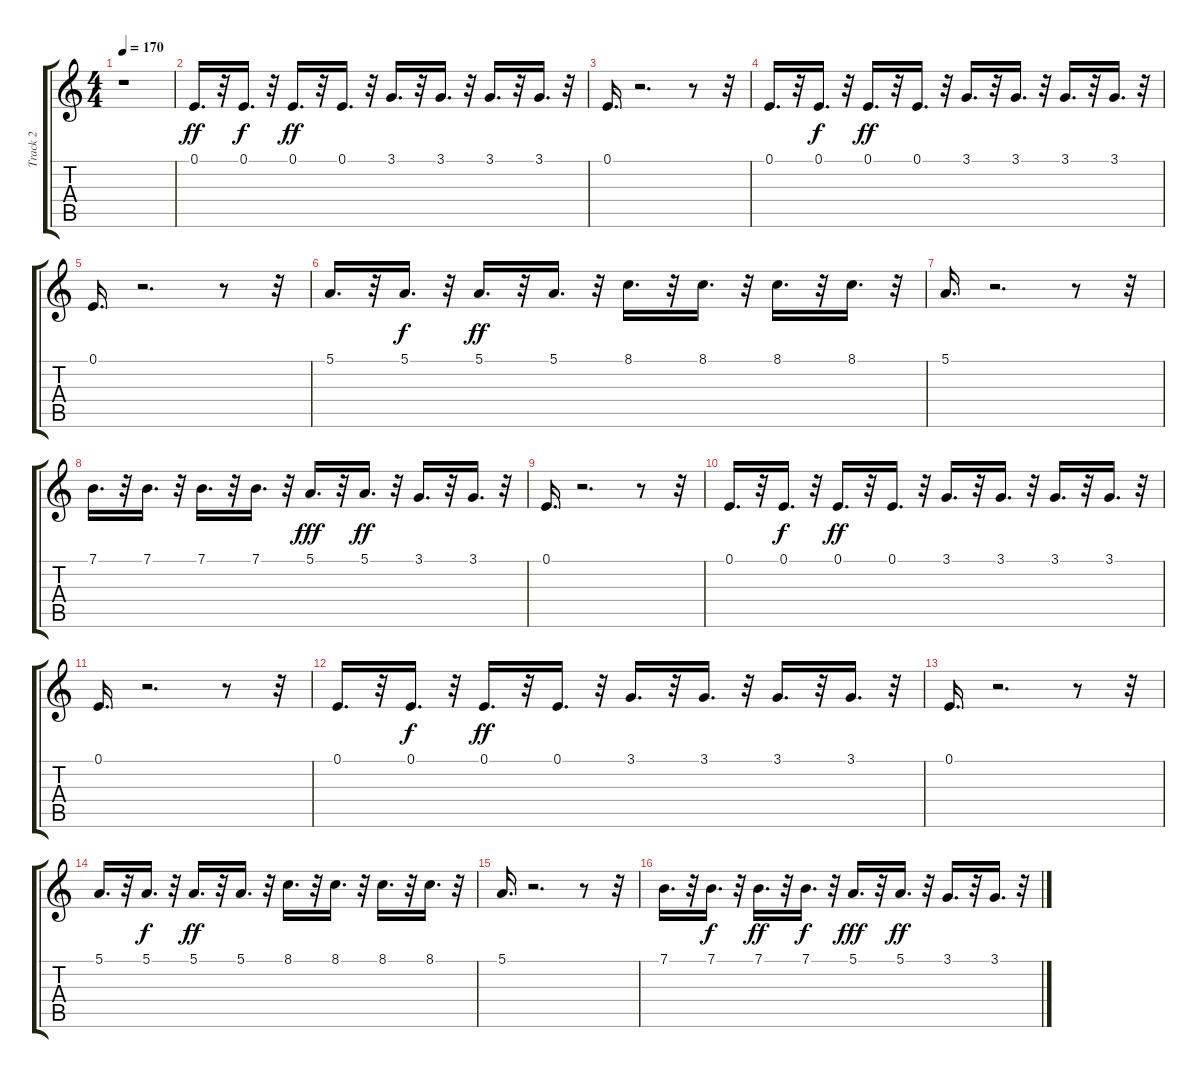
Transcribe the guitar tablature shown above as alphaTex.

\track ("Track 2" "Track 2") {instrument fx4atmosphere}
\staff {score tabs}
\tuning (E4 B3 G3 D3 A2 E2) {hide}
\ts (4 4)
\tempo 170
\clef g2
\ks c
r.1{dy ff} |
0.1.16{d} r.32 0.1.16{d dy f} r.32 0.1.16{d dy ff} r.32 0.1.16{d} r.32 3.1.16{d} r.32 3.1.16{d} r.32 3.1.16{d} r.32 3.1.16{d} r.32 |
0.1.16{d} r.2{d} r.8 r.32 |
0.1.16{d} r.32 0.1.16{d dy f} r.32 0.1.16{d dy ff} r.32 0.1.16{d} r.32 3.1.16{d} r.32 3.1.16{d} r.32 3.1.16{d} r.32 3.1.16{d} r.32 |
0.1.16{d} r.2{d} r.8 r.32 |
5.1.16{d} r.32 5.1.16{d dy f} r.32 5.1.16{d dy ff} r.32 5.1.16{d} r.32 8.1.16{d} r.32 8.1.16{d} r.32 8.1.16{d} r.32 8.1.16{d} r.32 |
5.1.16{d} r.2{d} r.8 r.32 |
7.1.16{d} r.32 7.1.16{d} r.32 7.1.16{d} r.32 7.1.16{d} r.32 5.1.16{d dy fff} r.32 5.1.16{d dy ff} r.32 3.1.16{d} r.32 3.1.16{d} r.32 |
0.1.16{d} r.2{d} r.8 r.32 |
0.1.16{d} r.32 0.1.16{d dy f} r.32 0.1.16{d dy ff} r.32 0.1.16{d} r.32 3.1.16{d} r.32 3.1.16{d} r.32 3.1.16{d} r.32 3.1.16{d} r.32 |
0.1.16{d} r.2{d} r.8 r.32 |
0.1.16{d} r.32 0.1.16{d dy f} r.32 0.1.16{d dy ff} r.32 0.1.16{d} r.32 3.1.16{d} r.32 3.1.16{d} r.32 3.1.16{d} r.32 3.1.16{d} r.32 |
0.1.16{d} r.2{d} r.8 r.32 |
5.1.16{d} r.32 5.1.16{d dy f} r.32 5.1.16{d dy ff} r.32 5.1.16{d} r.32 8.1.16{d} r.32 8.1.16{d} r.32 8.1.16{d} r.32 8.1.16{d} r.32 |
5.1.16{d} r.2{d} r.8 r.32 |
7.1.16{d} r.32 7.1.16{d dy f} r.32 7.1.16{d dy ff} r.32 7.1.16{d dy f} r.32 5.1.16{d dy fff} r.32 5.1.16{d dy ff} r.32 3.1.16{d} r.32 3.1.16{d} r.32
